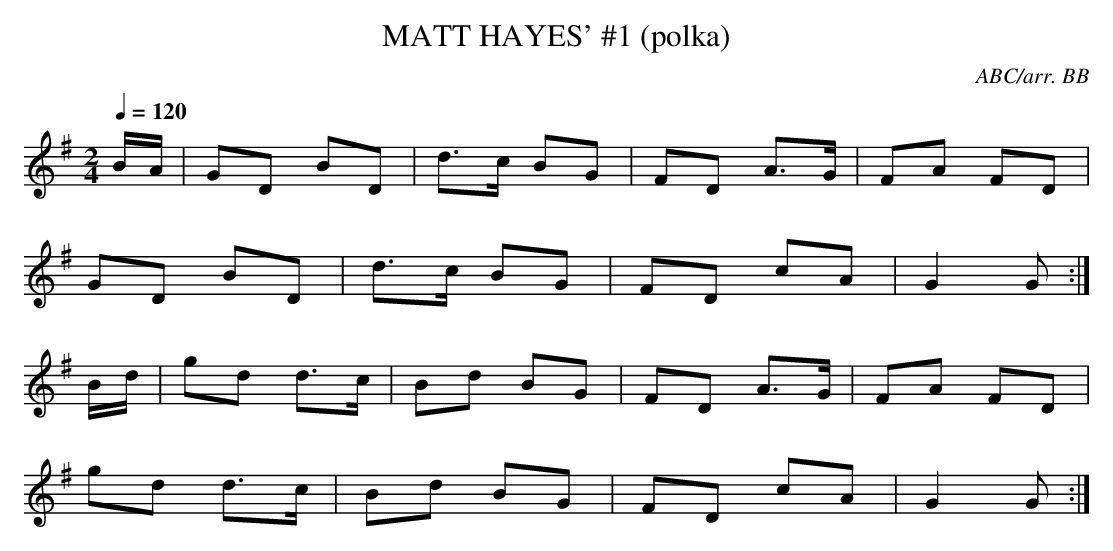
X:1
T:MATT HAYES' #1 (polka)
C:ABC/arr. BB
Q:1/4=120
L:1/8
M:2/4
K:G
B/A/|GD BD|d>c BG|FD A>G|FA FD|
GD BD|d>c BG|FD cA|G2G :|
B/d/|gd d>c|Bd BG|FD A>G|FA FD|
gd d>c|Bd BG|FD cA|G2G :|
